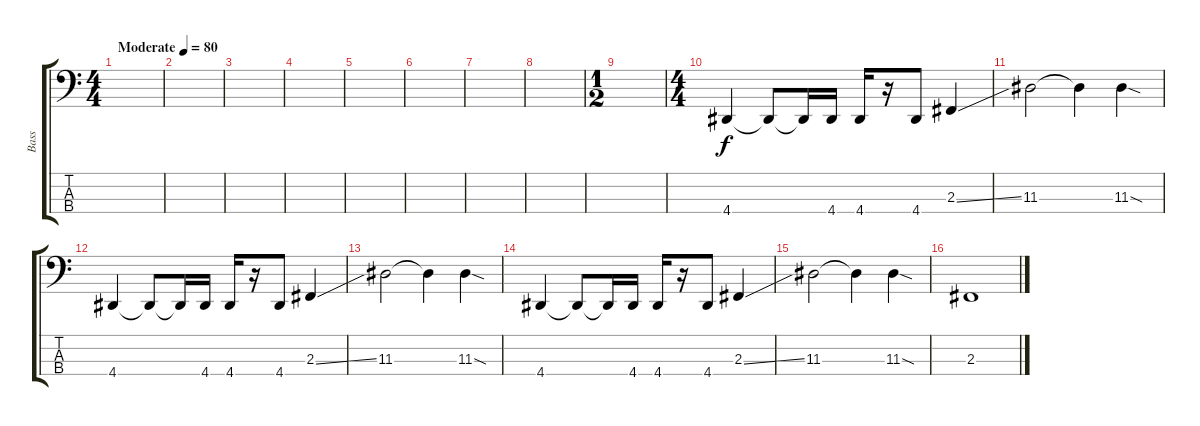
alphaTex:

\track ("Bass" "Bass") {instrument electricbassfinger}
\staff {score tabs}
\tuning (D2 A1 E1 B0) {hide}
\ts (4 4)
\tempo (80 "Moderate")
\clef f4
\ks c
|
|
|
|
|
|
|
|
\ts (1 2)
|
\ts (4 4)
4.4.4 4.4{t}.8 4.4{t}.16 4.4.16 4.4.16 r.16 4.4.8 2.3{ss}.4 |
11.3.2 11.3{t}.4 11.3{sod}.4 |
4.4.4 4.4{t}.8 4.4{t}.16 4.4.16 4.4.16 r.16 4.4.8 2.3{ss}.4 |
11.3.2 11.3{t}.4 11.3{sod}.4 |
4.4.4 4.4{t}.8 4.4{t}.16 4.4.16 4.4.16 r.16 4.4.8 2.3{ss}.4 |
11.3.2 11.3{t}.4 11.3{sod}.4 |
2.3.1
